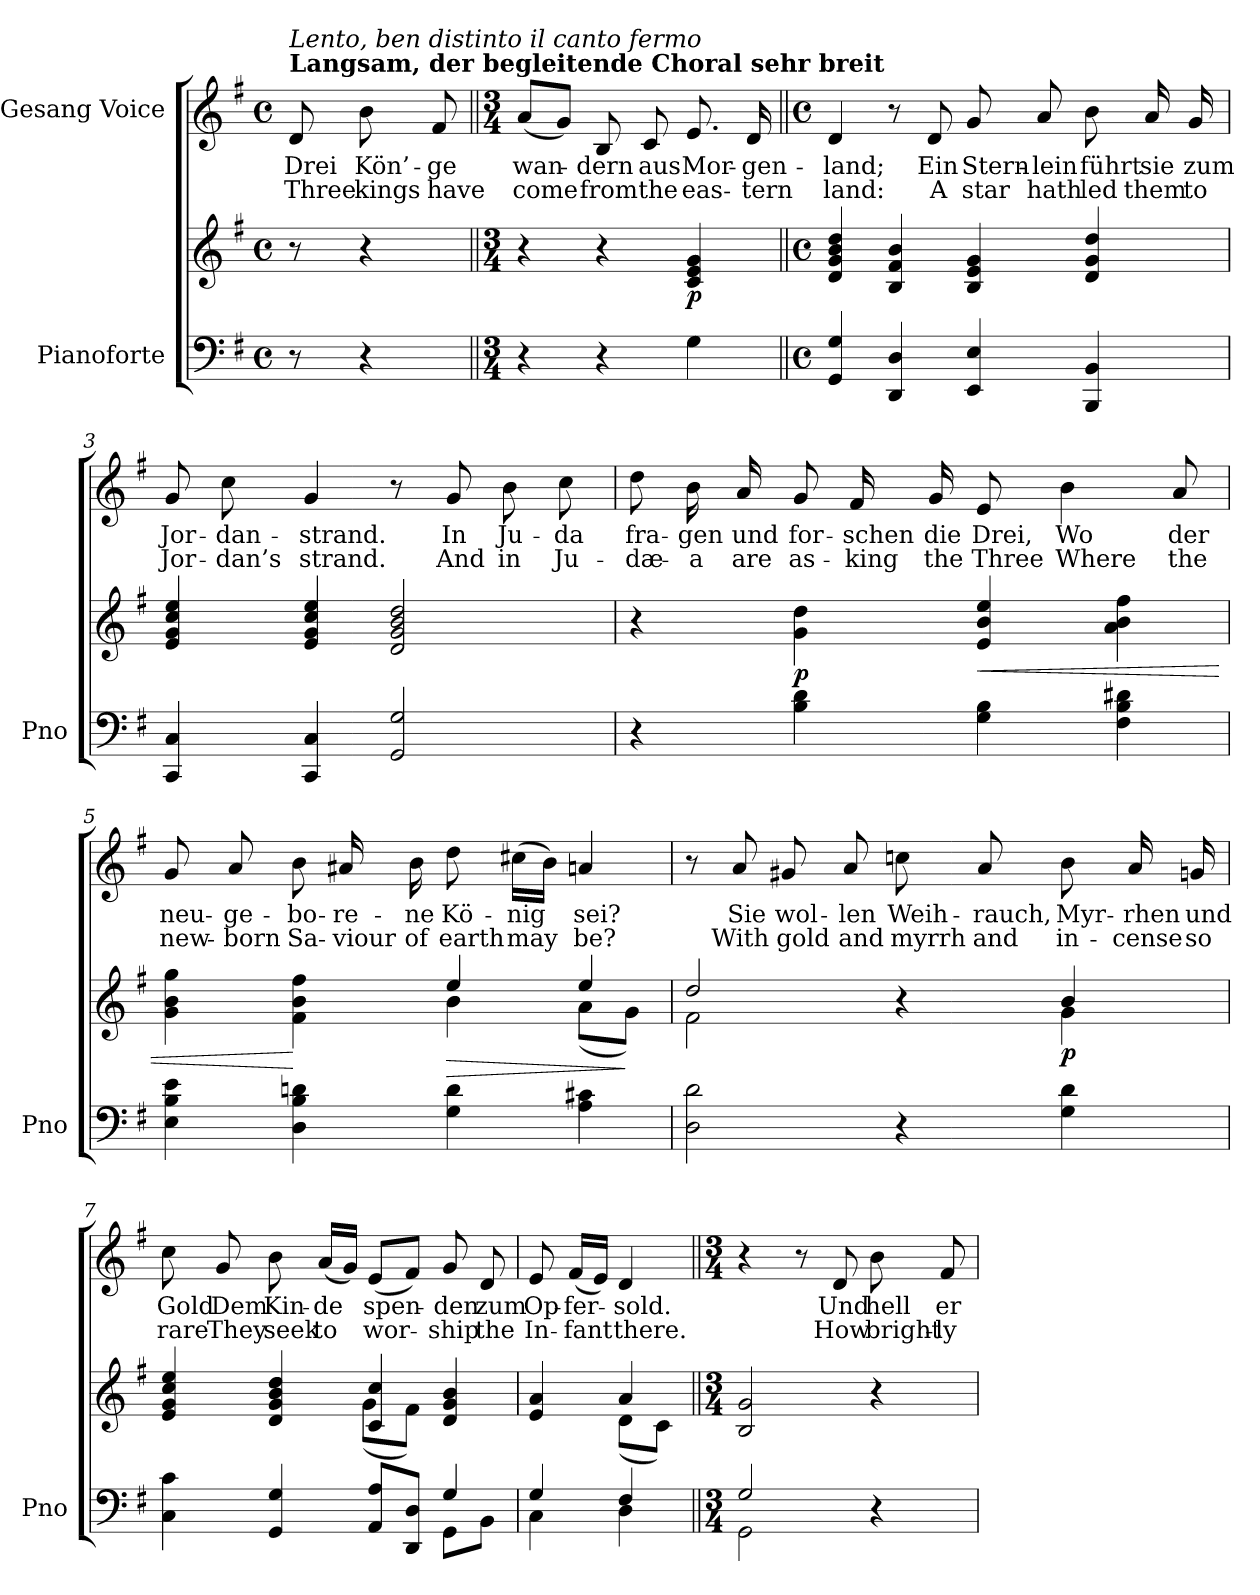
**kern	**kern	**dynam	**kern	**text	**text
*part2	*part2	*part2	*part1	*part1	*part1
*staff3	*staff2	*staff2/3	*staff1	*staff1	*staff1
*I"Pianoforte	*	*	*I"Gesang Voice	*	*
*I'Pno	*	*	*	*	*
*clefF4	*clefG2	*	*clefG2	*	*
*k[f#]	*k[f#]	*	*k[f#]	*	*
*M4/4	*M4/4	*	*M4/4	*	*
*met(c)	*met(c)	*	*met(c)	*	*
=	=	=	=	=	=
!	!	!	!LO:TX:a:B:t=Langsam, der begleitende Choral sehr breit	!	!
!	!	!	!LO:TX:a:i:t=Lento, ben distinto il canto fermo	!	!
!	!	!	!	!LO:LY:b	!LO:LY:b
8r	8r	.	8d/	Drei	Three
!	!	!	!	!LO:LY:b	!LO:LY:b
4r	4r	.	8b\	Kön’-	kings
!	!	!	!	!LO:LY:b	!LO:LY:b
.	.	.	8f#/	-ge	have
=1||	=1||	=1||	=1||	=1||	=1||
*M3/4	*M3/4	*	*M3/4	*	*
!	!	!	!	!LO:LY:b	!LO:LY:b
4r	4r	.	(<8a/L	wan-	come
.	.	.	8g/J)	.	.
!	!	!	!	!LO:LY:b	!LO:LY:b
4r	4r	.	8B/	-dern	from
!	!	!	!	!LO:LY:b	!LO:LY:b
.	.	.	8c/	aus	the
!	!	!LO:DY:b	!	!LO:LY:b	!LO:LY:b
4G\	4c/ 4e/ 4g/	p	8.e/	Mor-	eas-
!	!	!	!	!LO:LY:b	!LO:LY:b
.	.	.	16d/	-gen-	-tern
=2||	=2||	=2||	=2||	=2||	=2||
*M4/4	*M4/4	*	*M4/4	*	*
*met(c)	*met(c)	*	*met(c)	*	*
!	!	!	!	!LO:LY:b	!LO:LY:b
4GG/ 4G/	4d/ 4g/ 4b/ 4dd/	.	4d/	-land;	land:
4DD/ 4D/	4B/ 4f#/ 4b/	.	8r	.	.
!	!	!	!	!LO:LY:b	!LO:LY:b
.	.	.	8d/	Ein	A
!	!	!	!	!LO:LY:b	!LO:LY:b
4EE/ 4E/	4B/ 4e/ 4g/	.	8g/	Stern-	star
!	!	!	!	!LO:LY:b	!LO:LY:b
.	.	.	8a/	-lein	hath
!	!	!	!	!LO:LY:b	!LO:LY:b
4BBB/ 4BB/	4d/ 4g/ 4dd/	.	8b\	führt	led
!	!	!	!	!LO:LY:b	!LO:LY:b
.	.	.	16a/	sie	them
!	!	!	!	!LO:LY:b	!LO:LY:b
.	.	.	16g/	zum	to
!!LO:LB:g=z
=3	=3	=3	=3	=3	=3
!	!	!	!	!LO:LY:b	!LO:LY:b
4CC/ 4C/	4e/ 4g/ 4cc/ 4ee/	.	8g/	Jor-	Jor-
!	!	!	!	!LO:LY:b	!LO:LY:b
.	.	.	8cc\	-dan-	-dan’s
!	!	!	!	!LO:LY:b	!LO:LY:b
4CC/ 4C/	4e/ 4g/ 4cc/ 4ee/	.	4g/	-strand.	strand.
2GG/ 2G/	2d/ 2g/ 2b/ 2dd/	.	8r	.	.
!	!	!	!	!LO:LY:b	!LO:LY:b
.	.	.	8g/	In	And
!	!	!	!	!LO:LY:b	!LO:LY:b
.	.	.	8b\	Ju-	in
!	!	!	!	!LO:LY:b	!LO:LY:b
.	.	.	8cc\	-da	Ju-
=4	=4	=4	=4	=4	=4
!	!	!	!	!LO:LY:b	!LO:LY:b
4r	4r	.	8dd\	fra-	-dæ-
!	!	!	!	!LO:LY:b	!LO:LY:b
.	.	.	16b\	-gen	-a
!	!	!	!	!LO:LY:b	!LO:LY:b
.	.	.	16a/	und	are
!	!	!LO:DY:b	!	!LO:LY:b	!LO:LY:b
4B\ 4d\	4g\ 4dd\	p	8g/	for-	as-
!	!	!	!	!LO:LY:b	!LO:LY:b
.	.	.	16f#/	-schen	-king
!	!	!	!	!LO:LY:b	!LO:LY:b
.	.	.	16g/	die	the
!	!	!LO:HP:b	!	!LO:LY:b	!LO:LY:b
4G\ 4B\	4e/ 4b/ 4ee/	<	8e/	Drei,	Three
!	!	!	!	!LO:LY:b	!LO:LY:b
.	.	.	4b\	Wo	Where
4F#\ 4B\ 4d#X\	4a\ 4b\ 4ff#\	.	.	.	.
!	!	!	!	!LO:LY:b	!LO:LY:b
.	.	.	8a/	der	the
=5	=5	=5	=5	=5	=5
*	*^	*	*	*	*
!	!	!	!	!	!LO:LY:b	!LO:LY:b
4E\ 4B\ 4e\	4g\ 4b\ 4gg\	2rcyy	.	8g/	neu-	new-
!	!	!	!	!	!LO:LY:b	!LO:LY:b
.	.	.	.	8a/	-ge-	-born
!	!	!	!	!	!LO:LY:b	!LO:LY:b
4D\ 4B\ 4dn\	4f#\ 4b\ 4ff#\	.	[	8b\	-bo-	Sa-
!	!	!	!	!	!LO:LY:b	!LO:LY:b
.	.	.	.	16a#X/	-re-	-viour
!	!	!	!	!	!LO:LY:b	!LO:LY:b
.	.	.	.	16b\	-ne	of
!	!	!	!LO:HP:b	!	!LO:LY:b	!LO:LY:b
4G\ 4d\	4ee/	4b\	>	8dd\	Kö-	earth
!	!	!	!	!	!LO:LY:b	!LO:LY:b
.	.	.	.	(>16cc#X\LL	-nig	may
.	.	.	.	16b\JJ)	.	.
!	!	!	!	!	!LO:LY:b	!LO:LY:b
4A\ 4c#X\	4ee/	(<8a\L	.	4an/	sei?	be?
.	.	8g\J)	]	.	.	.
!!LO:LB:g=z
=6	=6	=6	=6	=6	=6	=6
2D\ 2d\	2dd/	2f#\	.	8r	.	.
!	!	!	!	!	!LO:LY:b	!LO:LY:b
.	.	.	.	8a/	Sie	With
!	!	!	!	!	!LO:LY:b	!LO:LY:b
.	.	.	.	8g#X/	wol-	gold
!	!	!	!	!	!LO:LY:b	!LO:LY:b
.	.	.	.	8a/	-len	and
!	!	!	!	!	!LO:LY:b	!LO:LY:b
4r	4r	4ryy	.	8ccn\	Weih-	myrrh
!	!	!	!	!	!LO:LY:b	!LO:LY:b
.	.	.	.	8a/	-rauch,	and
!	!	!	!LO:DY:b	!	!LO:LY:b	!LO:LY:b
4G\ 4d\	4b/	4g\	p	8b\	Myr-	in-
!	!	!	!	!	!LO:LY:b	!LO:LY:b
.	.	.	.	16a/	-rhen	-cense
!	!	!	!	!	!LO:LY:b	!LO:LY:b
.	.	.	.	16gn/	und	so
=7	=7	=7	=7	=7	=7	=7
*^	*	*	*	*	*	*
!	!	!	!	!	!	!LO:LY:b	!LO:LY:b
2.ryy	4C\ 4c\	4e/ 4g/ 4cc/ 4ee/	2rAyy	.	8cc\	Gold	rare
!	!	!	!	!	!	!LO:LY:b	!LO:LY:b
.	.	.	.	.	8g/	Dem	They
!	!	!	!	!	!	!LO:LY:b	!LO:LY:b
.	4GG/ 4G/	4d/ 4g/ 4b/ 4dd/	.	.	8b\	Kin-	seek
!	!	!	!	!	!	!LO:LY:b	!LO:LY:b
.	.	.	.	.	(<16a/LL	-de	to
.	.	.	.	.	16g/JJ)	.	.
!	!	!	!	!	!	!LO:LY:b	!LO:LY:b
.	8AA/ 8A/L	4c/ 4cc/	(<8g\L	.	(<8e/L	spen-	wor-
.	8DD/ 8D/J	.	8f#\J)	.	8f#/J)	.	.
!	!	!	!	!	!	!LO:LY:b	!LO:LY:b
4G/	8GG\L	4d/ 4g/ 4b/	4ryy	.	8g/	-den	-ship
!	!	!	!	!	!	!LO:LY:b	!LO:LY:b
.	8BB\J	.	.	.	8d/	zum	the
=8	=8	=8	=8	=8	=8	=8	=8
!	!	!	!	!	!	!LO:LY:b	!LO:LY:b
4G/	4C\	4e/ 4a/	4rAyy	.	8e/	Op-	In-
!	!	!	!	!	!	!LO:LY:b	!LO:LY:b
.	.	.	.	.	(<16f#/LL	-fer-	-fant
.	.	.	.	.	16e/JJ)	.	.
!	!	!	!	!	!	!LO:LY:b	!LO:LY:b
4F#/	4D\	4a/	(<8d\L	.	4d/	-sold.	there.
.	.	.	8c\J)	.	.	.	.
*	*	*v	*v	*	*	*	*
!!LO:LB:g=z
=9||	=9||	=9||	=9||	=9||	=9||	=9||
*M3/4	*	*M3/4	*	*M3/4	*	*
2G/	2GG\	2B/ 2g/	.	4r	.	.
.	.	.	.	8r	.	.
!	!	!	!	!	!LO:LY:b	!LO:LY:b
.	.	.	.	8d/	Und	How
!	!	!	!	!	!LO:LY:b	!LO:LY:b
4r	4ryy	4r	.	8b\	hell	bright-
!	!	!	!	!	!LO:LY:b	!LO:LY:b
.	.	.	.	8f#/	er-	-ly
*v	*v	*	*	*	*	*
=	=	=	=	=	=
*-	*-	*-	*-	*-	*-
